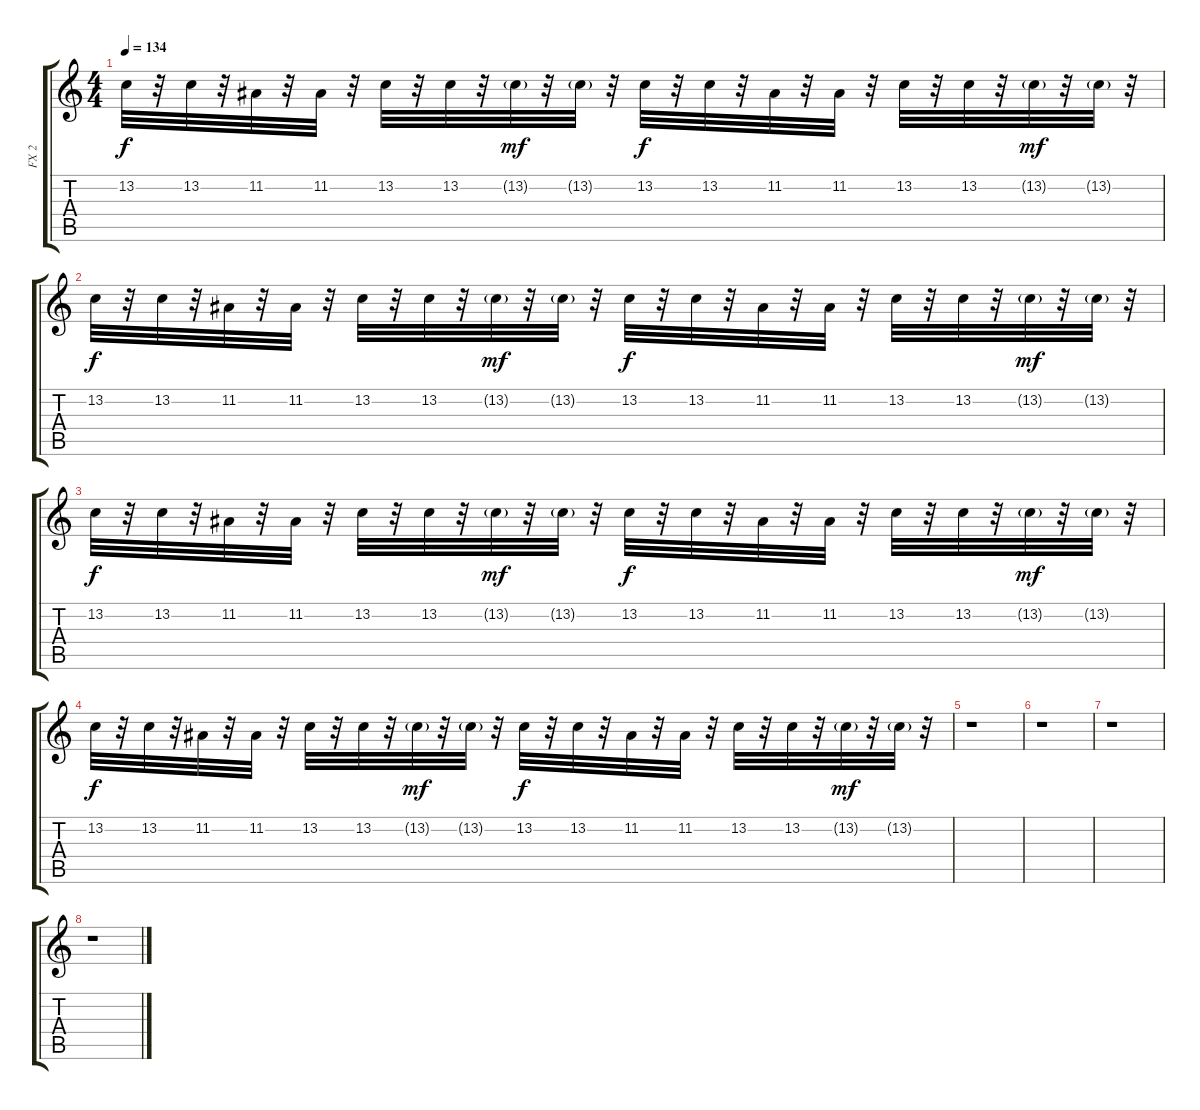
\track ("FX 2" "FX 2") {instrument lead2sawtooth}
\staff {score tabs}
\tuning (E4 B3 G3 D3 A2 E2) {hide}
\ts (4 4)
\tempo 134
\clef g2
\ks c
13.2.32{dy f} r.32 13.2.32 r.32 11.2.32 r.32 11.2.32 r.32 13.2.32 r.32 13.2.32 r.32 13.2{g}.32{dy mf} r.32 13.2{g}.32 r.32 13.2.32{dy f} r.32 13.2.32 r.32 11.2.32 r.32 11.2.32 r.32 13.2.32 r.32 13.2.32 r.32 13.2{g}.32{dy mf} r.32 13.2{g}.32 r.32 |
13.2.32{dy f} r.32 13.2.32 r.32 11.2.32 r.32 11.2.32 r.32 13.2.32 r.32 13.2.32 r.32 13.2{g}.32{dy mf} r.32 13.2{g}.32 r.32 13.2.32{dy f} r.32 13.2.32 r.32 11.2.32 r.32 11.2.32 r.32 13.2.32 r.32 13.2.32 r.32 13.2{g}.32{dy mf} r.32 13.2{g}.32 r.32 |
13.2.32{dy f} r.32 13.2.32 r.32 11.2.32 r.32 11.2.32 r.32 13.2.32 r.32 13.2.32 r.32 13.2{g}.32{dy mf} r.32 13.2{g}.32 r.32 13.2.32{dy f} r.32 13.2.32 r.32 11.2.32 r.32 11.2.32 r.32 13.2.32 r.32 13.2.32 r.32 13.2{g}.32{dy mf} r.32 13.2{g}.32 r.32 |
13.2.32{dy f} r.32 13.2.32 r.32 11.2.32 r.32 11.2.32 r.32 13.2.32 r.32 13.2.32 r.32 13.2{g}.32{dy mf} r.32 13.2{g}.32 r.32 13.2.32{dy f} r.32 13.2.32 r.32 11.2.32 r.32 11.2.32 r.32 13.2.32 r.32 13.2.32 r.32 13.2{g}.32{dy mf} r.32 13.2{g}.32 r.32 |
r.1 |
r.1 |
r.1 |
r.1
